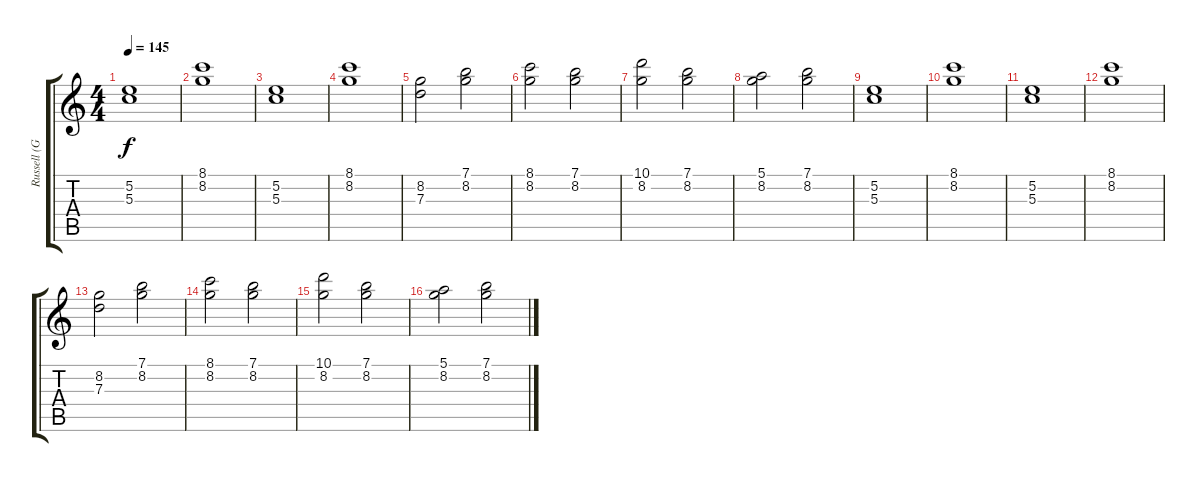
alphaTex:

\track ("Russell (Guitar 1)" "Russell (G") {instrument electricguitarjazz}
\staff {score tabs}
\tuning (E4 B3 G3 D3 A2 E2) {hide}
\ts (4 4)
\tempo 145
\clef g2
\ks c
(5.2 5.3).1{dy f} |
(8.1 8.2).1 |
(5.2 5.3).1 |
(8.1 8.2).1 |
(8.2 7.3).2 (7.1 8.2).2 |
(8.1 8.2).2 (7.1 8.2).2 |
(10.1 8.2).2 (7.1 8.2).2 |
(5.1 8.2).2 (7.1 8.2).2 |
(5.2 5.3).1 |
(8.1 8.2).1 |
(5.2 5.3).1 |
(8.1 8.2).1 |
(8.2 7.3).2 (7.1 8.2).2 |
(8.1 8.2).2 (7.1 8.2).2 |
(10.1 8.2).2 (7.1 8.2).2 |
(5.1 8.2).2 (7.1 8.2).2
